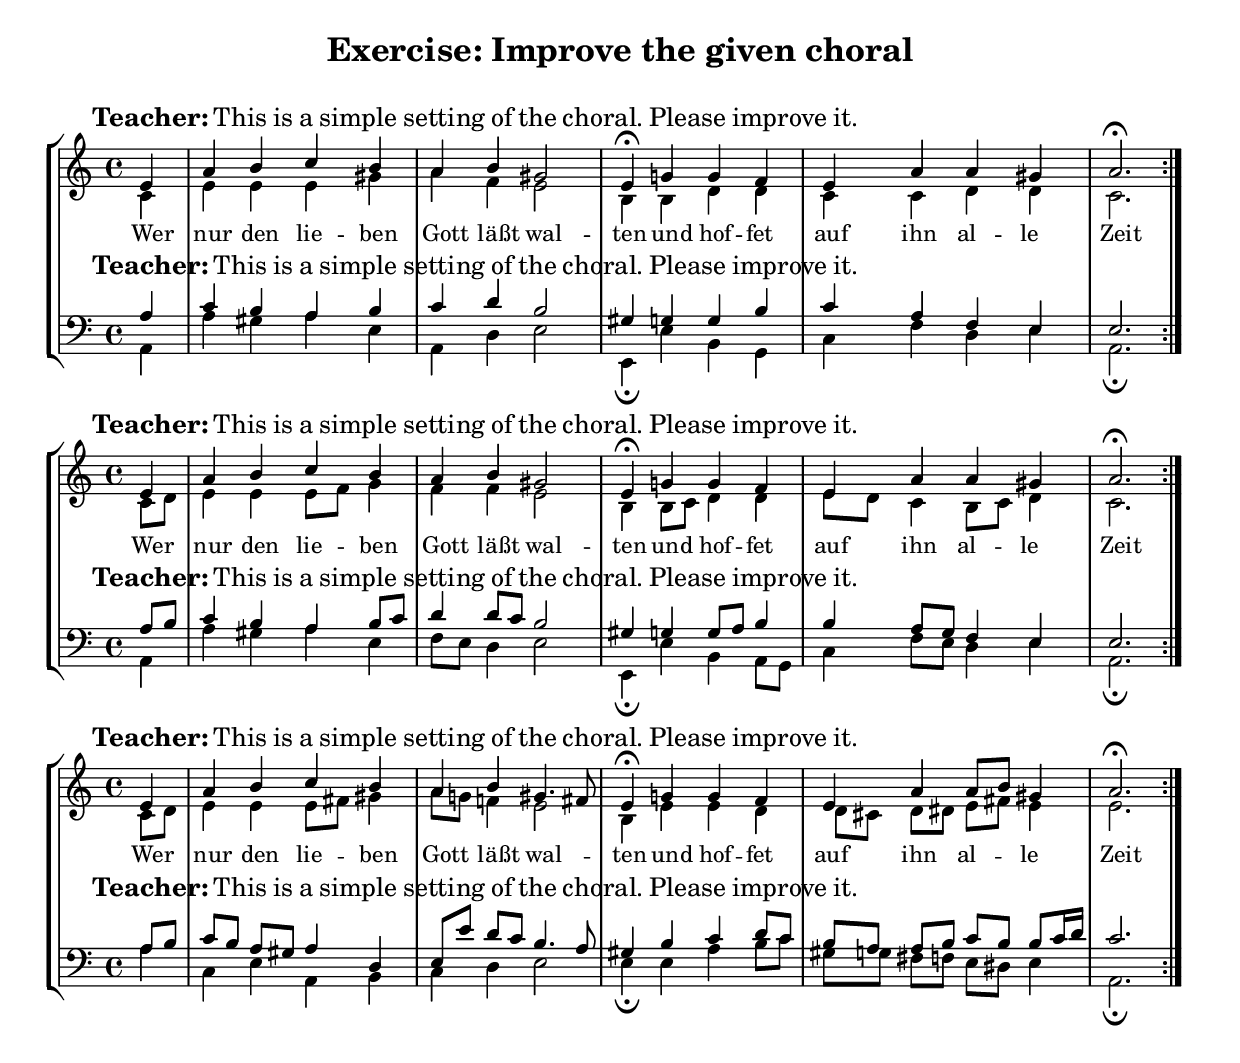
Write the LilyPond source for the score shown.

%% DO NOT EDIT this file manually; it is automatically
%% generated from LSR http://lsr.di.unimi.it
%% Make any changes in LSR itself, or in Documentation/snippets/new/ ,
%% and then run scripts/auxiliar/makelsr.py
%%
%% This file is in the public domain.
\version "2.18.0"

\header {
  lsrtags = "paper-and-layout, staff-notation, syntax-and-expressions"

  texidoc = "
This snippet shows how to achieve vertically aligned StaffGroups with a
SystemStartBar for each StaffGroup, but without connecting them.

"
  doctitle = "Vertical aligned StaffGroups without connecting SystemStartBar"
} % begin verbatim

% by Thomas Morley

#(set-global-staff-size 18)

\paper {
  indent = 0
  ragged-right = ##f
  print-all-headers = ##t
}

\layout {
  \context {
    \Staff
    \consists "Mark_engraver"
    \override RehearsalMark.self-alignment-X = #LEFT
  }
  \context {
    \StaffGroup
    systemStartDelimiterHierarchy =
      #'(SystemStartBrace (SystemStartBracket a b))
  }
  \context {
    \Score
    \override SystemStartBrace.style = #'bar-line
    \omit SystemStartBar
    \override SystemStartBrace.padding = #-0.1
    \override SystemStartBrace.thickness = #1.6
    \remove "Mark_engraver"
    \override StaffGrouper.staffgroup-staff-spacing.basic-distance = #15
  }
}

%%%% EXAMPLE

txt =
\lyricmode {
  Wer4 nur den lie -- ben Gott läßt wal2 -- ten4
  und4 hof -- fet auf ihn al -- le Zeit2.
}

% First StaffGroup "exercise"

eI =
\relative c' {
        \mark \markup {
                \bold Teacher:
                This is a simple setting of the choral. Please improve it.
                }
        \key a \minor
        \time 4/4
        \voiceOne

        \partial 4
        e4
        a b c b
        a b gis2
        e4\fermata g! g f
        e a a gis
        a2.\fermata
        \bar ":|."
}

eII =
\relative c' {
        \key a \minor
        \time 4/4
        \voiceTwo
        \partial 4
        c4
        e e e gis
        a f e2
        b4 b d d
        c c d d
        c2.
        \bar ":|."
}

eIII =
\relative c' {
        \key a \minor
        \time 4/4
        \clef bass
        \voiceOne

        \partial 4
        a4
        c b a b
        c d b2
        gis4 g g b
        c a f e
        e2.
}

eIV =
\relative c' {
        \key a \minor
        \time 4/4
        \clef bass
        \voiceTwo

        \partial 4
        a,4
        a' gis a e
        a, d e2
        e,4\fermata e' b g
        c f d e
        a,2.\fermata
        \bar ":|."
}

exercise =
\new StaffGroup = "exercise"
<<

  \new Staff
    <<
      \new Voice \eI
      \new Voice \eII
    >>

  \new Lyrics \txt

  \new Staff
    <<
      \new Voice \eIII
      \new Voice \eIV
    >>
>>

% Second StaffGRoup "simple Bach"

sbI =
\relative c' {
        \mark \markup { \bold" Pupil:" Here's my version! }
        \key a \minor
        \time 4/4
        \voiceOne

        \partial 4
        e4
        a b c b
        a b gis2
        e4\fermata g! g f
        e a a gis
        a2.\fermata
        \bar ":|."
}

sbII =
\relative c' {
        \key a \minor
        \time 4/4
        \voiceTwo
        \partial 4
        c8 d
        e4 e e8 f g4
        f f e2
        b4 b8 c d4 d
        e8 d c4 b8 c d4
        c2.
        \bar ":|."
}

sbIII =
\relative c' {
        \key a \minor
        \time 4/4
        \clef bass
        \voiceOne

        \partial 4
        a8 b
        c4 b a b8 c
        d4 d8 c b2
        gis4 g g8 a b4
        b a8 g f4 e
        e2.
}

sbIV =
\relative c' {
        \key a \minor
        \time 4/4
        \clef bass
        \voiceTwo

        \partial 4
        a,4
        a' gis a e
        f8 e d4 e2
        e,4\fermata e' b a8 g
        c4 f8 e d4 e
        a,2.\fermata
        \bar ":|."
}

simpleBach =
\new StaffGroup = "simple Bach"
<<

  \new Staff
    <<
      \new Voice \sbI
      \new Voice \sbII
    >>

  \new Lyrics \txt

  \new Staff
    <<
      \new Voice \sbIII
      \new Voice \sbIV
    >>
>>

% Third StaffGroup "chromatic Bach"

cbI =
\relative c' {
        \mark \markup {
                \bold "Teacher:"
                \column {
                        "Well, you simply copied and transposed a version of J.S.Bach."
                        "Do you know this one?"
                }
        }
        \key a \minor
        \time 4/4
        \voiceOne

        \partial 4
        e4
        a b c b
        a b gis4. fis8
        e4\fermata g! g f
        e a a8 b gis4
        a2.\fermata
        \bar ":|."
}

cbII =
\relative c' {
        \key a \minor
        \time 4/4
        \voiceTwo
        \partial 4
        c8 d
        e4 e e8 fis gis4
        a8 g! f!4 e2
        b4 e e d
        d8[ cis] d dis e fis e4
        e2.
        \bar ":|."
}

cbIII =
\relative c' {
        \key a \minor
        \time 4/4
        \clef bass
        \voiceOne

        \partial 4
        a8 b
        c[ b] a gis8 a4 d,
        e8[ e'] d c b4. a8
        gis4 b c d8 c
        b[ a] a b c b b c16 d
        c2.
}

cbIV =
\relative c' {
        \key a \minor
        \time 4/4
        \clef bass
        \voiceTwo

        \partial 4
        a4
        c, e a, b
        c d e2
        e4\fermata e a b8 c
        gis[ g] fis f e dis e4
        a,2.\fermata
        \bar ":|."
}

chromaticBach =
\new StaffGroup = "chromatic Bach"
<<

  \new Staff
    <<
      \new Voice \cbI
      \new Voice \cbII
    >>

  \new Lyrics \txt

  \new Staff
    <<
      \new Voice \cbIII
      \new Voice \cbIV
    >>
>>


% Score

\score {
        <<
        \exercise
        \simpleBach
        \chromaticBach
        >>
        \header {
                title = \markup
                           \column {
                             \combine \null \vspace #1
                             "Exercise: Improve the given choral"
                             " "
                            }
        }
        \layout {
                \context {
                        \Lyrics
                        \override LyricText.X-offset = #-1
                }
        }
}
